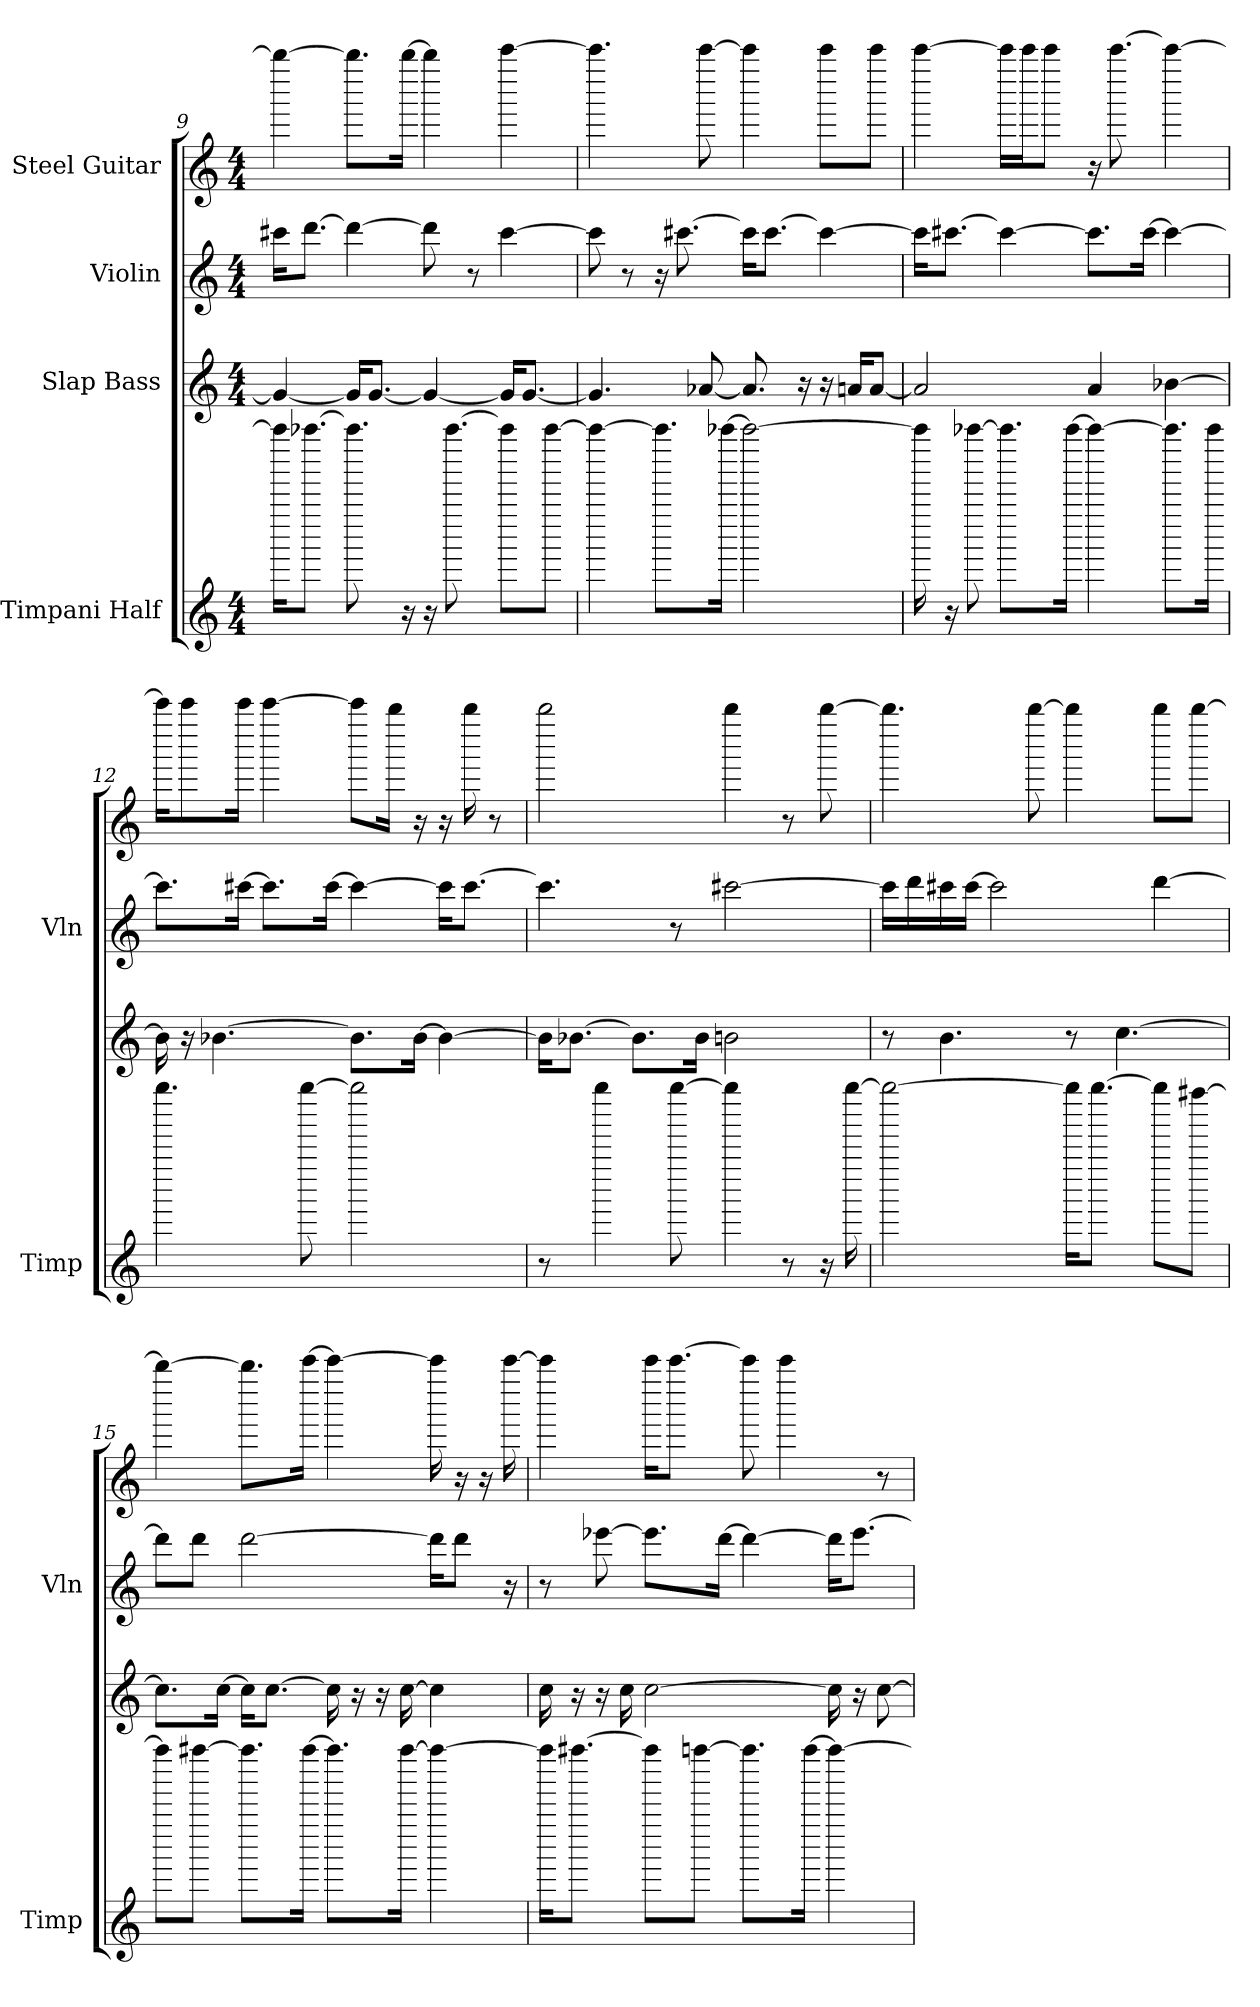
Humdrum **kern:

**kern	**kern	**kern	**kern
*part4	*part3	*part2	*part1
*staff4	*staff3	*staff2	*staff1
*I"Timpani Half	*I"Slap Bass	*I"Violin	*I"Steel Guitar
*I'Timp	*	*I'Vln	*
*clefG2	*clefG2	*clefG2	*clefG2
*M4/4	*M4/4	*M4/4	*M4/4
=9	=9	=9	=9
16aaaaaa-KL]	4g_	16ccc#KL	4bbbb_
[8.aaaaaa-J	.	[8.dddJ	.
8.aaaaaa-]	16gKL]	4ddd_	8.bbbbL]
.	[8.gJ	.	.
16r	.	.	[16bbbbJk
16r	4g_	8ddd]	4bbbb]
[8.aaaaaa-	.	.	.
.	.	8r	.
8aaaaaa-L]	16gKL]	[4ccc#	[4ccccc
.	[8.gJ	.	.
[8aaaaaa-J	.	.	.
=10	=10	=10	=10
4aaaaaa-_	4.g]	8ccc#]	4.ccccc]
.	.	8r	.
8.aaaaaa-L]	.	16r	.
.	.	[8.ccc#	.
.	[8a-	.	[8ccccc
[16aaaaaa-Jk	.	.	.
2aaaaaa-_	8.a-]	16ccc#KL]	4ccccc]
.	.	[8.ccc#J	.
.	16r	.	.
.	16r	4ccc#_	8cccccL
.	16akL	.	.
.	[8aJ	.	8cccccJ
=11	=11	=11	=11
16aaaaaa-]	2a]	16ccc#KL]	[4ccccc
16r	.	[8.ccc#J	.
[8aaaaaa-	.	.	.
8.aaaaaa-L]	.	4ccc#_	16cccccLL]
.	.	.	16cccccJ
.	.	.	8cccccJ
[16aaaaaa-Jk	.	.	.
4aaaaaa-_	4a	8.ccc#L]	16r
.	.	.	[8.ccccc
.	.	[16ccc#Jk	.
8.aaaaaa-L]	[4b-	4ccc#_	4ccccc_
16aaaaaa-Jk	.	.	.
=12	=12	=12	=12
4.gggggg	16b-]	8.ccc#L]	16cccccKL]
.	16r	.	8ccccc
.	[4.b-	.	.
.	.	[16ccc#Jk	16cccccJk
.	.	8.ccc#L]	[4ccccc
[8gggggg	.	.	.
.	.	[16ccc#Jk	.
2gggggg]	8.b-L]	4ccc#_	8cccccL]
.	.	.	16bbbbJK
.	[16b-Jk	.	16r
.	4b-_	16ccc#KL]	16r
.	.	[8.ccc#J	16bbbb
.	.	.	8r
=13	=13	=13	=13
8r	16b-KL]	4.ccc#]	2bbbb
.	[8.b-J	.	.
4gggggg	.	.	.
.	8.b-L]	.	.
[8gggggg	.	8r	.
.	16b-Jk	.	.
4gggggg]	2b	[2ccc#	4bbbb
8r	.	.	8r
16r	.	.	[8bbbb
[16gggggg	.	.	.
=14	=14	=14	=14
2gggggg_	8r	16ccc#LL]	4.bbbb]
.	.	16ddd	.
.	4.b	16ccc#	.
.	.	[16ccc#JJ	.
.	.	2ccc#]	.
.	.	.	[8bbbb
16ggggggKL]	8r	.	4bbbb]
[8.ggggggJ	.	.	.
.	[4.cc	.	.
8ggggggL]	.	[4ddd	8bbbbL
[8ffffff#J	.	.	[8bbbbJ
=15	=15	=15	=15
8ffffff#L]	8.ccL]	8dddL]	4bbbb_
[8ffffff#J	.	8dddJ	.
.	[16ccJk	.	.
8.ffffff#L]	16ccKL]	[2ddd	8.bbbbL]
.	[8.ccJ	.	.
[16ffffff#Jk	.	.	[16cccccJk
8.ffffff#L]	16cc]	.	4ccccc_
.	16r	.	.
.	16r	.	.
[16ffffff#Jk	[16cc	.	.
4ffffff#_	4cc]	16dddKL]	16ccccc]
.	.	8dddJ	16r
.	.	.	16r
.	.	16r	[16ccccc
=16	=16	=16	=16
16ffffff#KL]	16cc	8r	4ccccc]
[8.ffffff#J	16r	.	.
.	16r	[8eee-	.
.	16cc	.	.
8ffffff#L]	[2cc	8.eee-L]	16cccccKL
.	.	.	[8.cccccJ
[8ffffffJ	.	.	.
.	.	[16dddJk	.
8.ffffffL]	.	4ddd_	8ccccc]
.	.	.	4ccccc
[16ffffffJk	.	.	.
4ffffff_	16cc]	16dddKL]	.
.	16r	[8.eee-J	.
.	[8cc	.	8r
=	=	=	=
*-	*-	*-	*-
